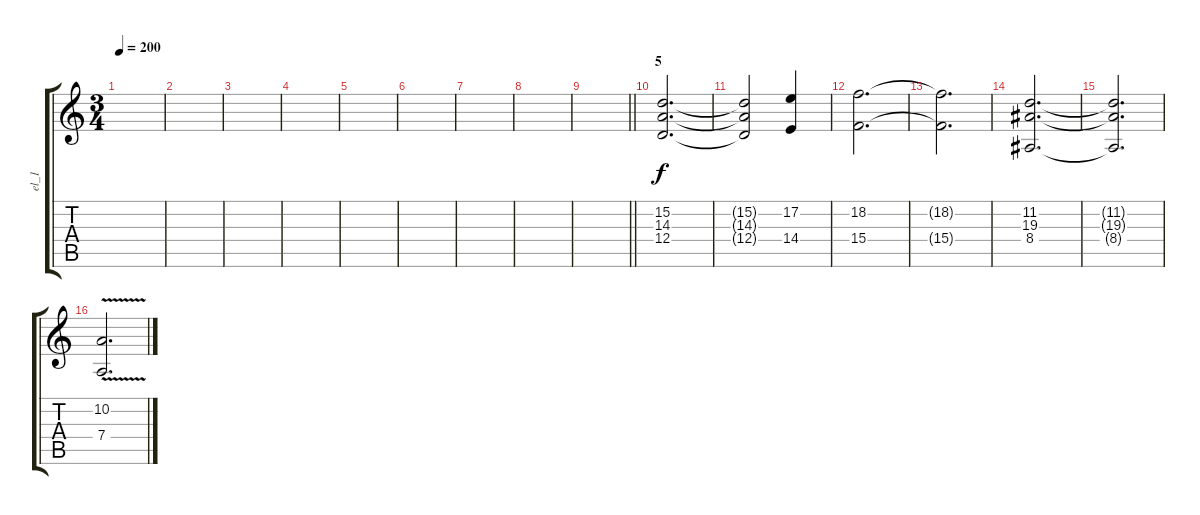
\track ("el_1" "el_1") {instrument stringensemble1}
\staff {score tabs}
\tuning (E4 B3 G3 D3 A2 D2) {hide}
\ts (3 4)
\tempo 200
\clef g2
\ks c
|
|
|
|
|
|
|
|
\barLineRight lightlight
|
\section ("" "5")
(15.2 14.3 12.4).2{d} |
(15.2{t} 14.3{t} 12.4{t}).2 (17.2 14.4).4 |
(18.2 15.4).2{d} |
(18.2{t} 15.4{t}).2{d} |
(11.2 19.3 8.4).2{d} |
(11.2{t} 19.3{t} 8.4{t}).2{d} |
(10.2{v} 7.4).2{d}
